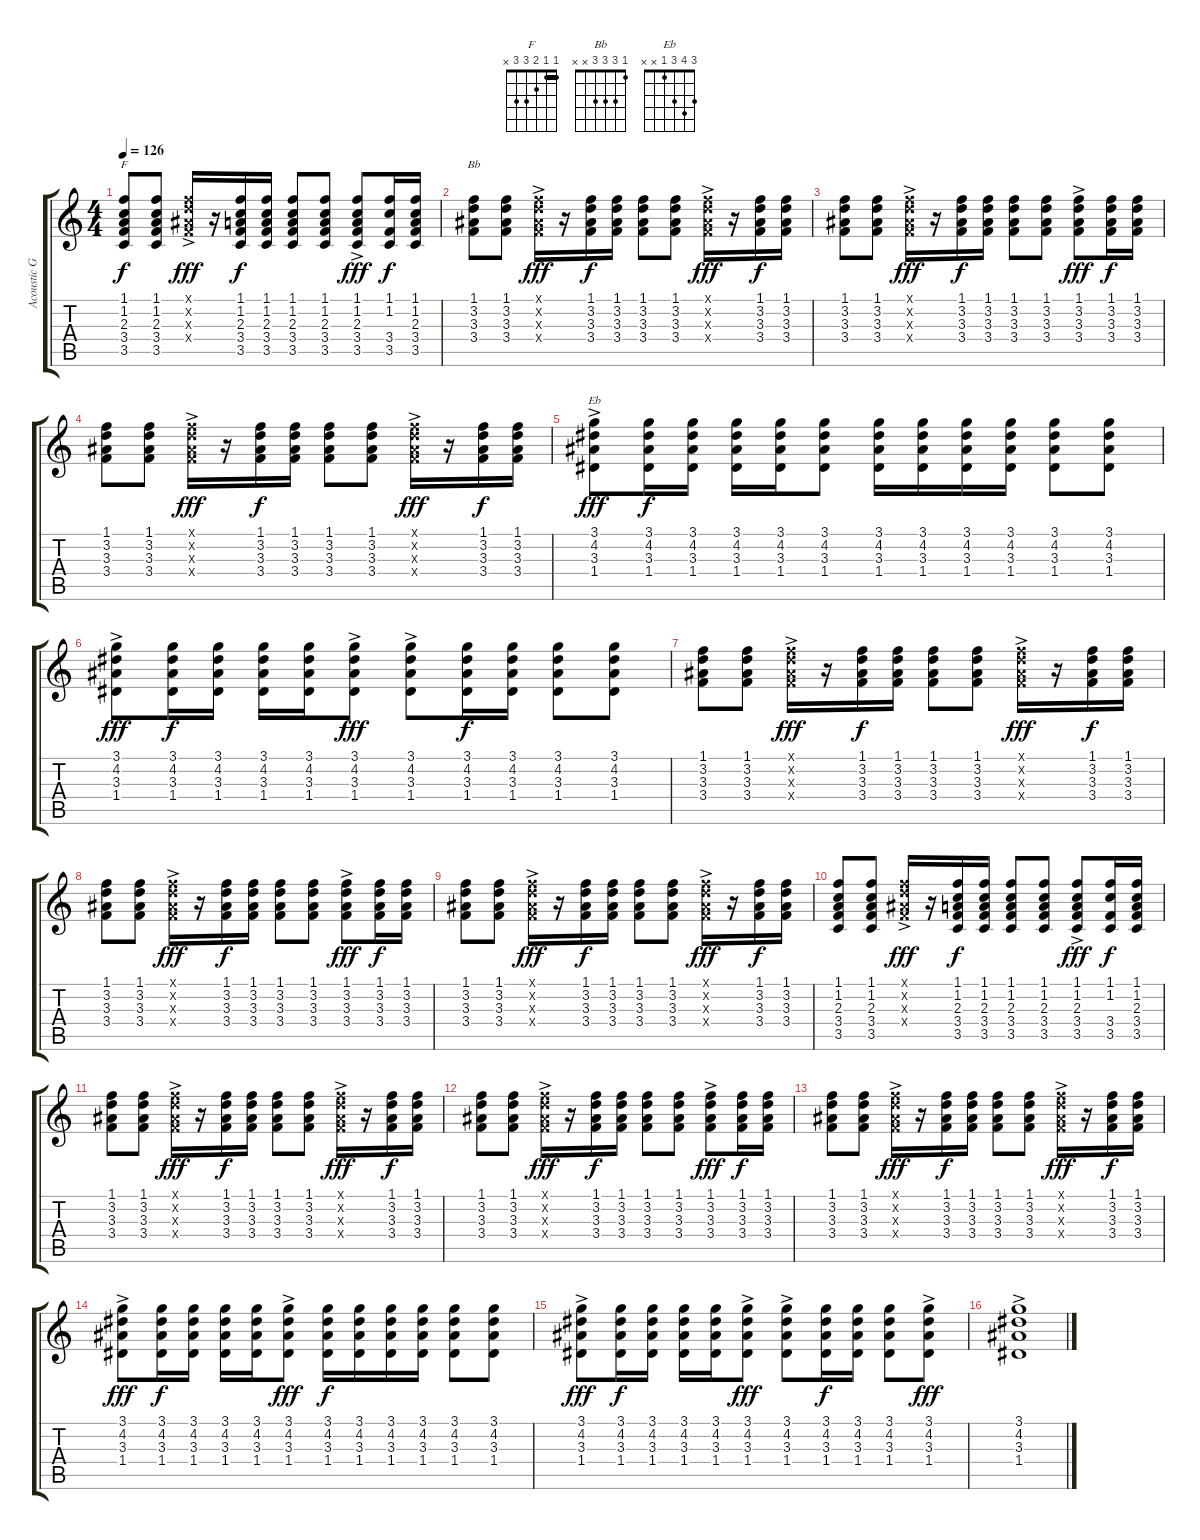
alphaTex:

\track ("Acoustic Guitar" "Acoustic G") {instrument acousticguitarsteel}
\staff {score tabs}
\tuning (E4 B3 G3 D3 A2 E2) {hide}
\chord ("F" 1 1 2 3 3 x) {barre 1}
\chord ("Bb" 1 3 3 3 x x)
\chord ("Eb" 3 4 3 1 x x)
\ts (4 4)
\tempo 126
\clef g2
\ks c
(1.1 1.2 2.3 3.4 3.5).8{ch "F" dy f} (1.1 1.2 2.3 3.4 3.5).8 (1.1{ac x} 3.2{ac x} 3.3{ac x} 3.4{ac x}).16{dy fff} r.16 (1.1 1.2 2.3 3.4 3.5).16{dy f} (1.1 1.2 2.3 3.4 3.5).16 (1.1 1.2 2.3 3.4 3.5).8 (1.1 1.2 2.3 3.4 3.5).8 (1.1{ac} 1.2{ac} 2.3{ac} 3.4{ac} 3.5{ac}).8{dy fff} (1.1 1.2 3.4 3.5).16{dy f} (1.1 1.2 2.3 3.4 3.5).16 |
(1.1 3.2 3.3 3.4).8{ch "Bb"} (1.1 3.2 3.3 3.4).8 (1.1{ac x} 3.2{ac x} 3.3{ac x} 3.4{ac x}).16{dy fff} r.16 (1.1 3.2 3.3 3.4).16{dy f} (1.1 3.2 3.3 3.4).16 (1.1 3.2 3.3 3.4).8 (1.1 3.2 3.3 3.4).8 (1.1{ac x} 3.2{ac x} 3.3{ac x} 3.4{ac x}).16{dy fff} r.16 (1.1 3.2 3.3 3.4).16{dy f} (1.1 3.2 3.3 3.4).16 |
(1.1 3.2 3.3 3.4).8 (1.1 3.2 3.3 3.4).8 (1.1{ac x} 3.2{ac x} 3.3{ac x} 3.4{ac x}).16{dy fff} r.16 (1.1 3.2 3.3 3.4).16{dy f} (1.1 3.2 3.3 3.4).16 (1.1 3.2 3.3 3.4).8 (1.1 3.2 3.3 3.4).8 (1.1{ac} 3.2{ac} 3.3{ac} 3.4{ac}).8{dy fff} (1.1 3.2 3.3 3.4).16{dy f} (1.1 3.2 3.3 3.4).16 |
(1.1 3.2 3.3 3.4).8 (1.1 3.2 3.3 3.4).8 (1.1{ac x} 3.2{ac x} 3.3{ac x} 3.4{ac x}).16{dy fff} r.16 (1.1 3.2 3.3 3.4).16{dy f} (1.1 3.2 3.3 3.4).16 (1.1 3.2 3.3 3.4).8 (1.1 3.2 3.3 3.4).8 (1.1{ac x} 3.2{x} 3.3{ac x} 3.4{ac x}).16{dy fff} r.16 (1.1 3.2 3.3 3.4).16{dy f} (1.1 3.2 3.3 3.4).16 |
(3.1{ac} 4.2{ac} 3.3{ac} 1.4{ac}).8{ch "Eb" dy fff} (3.1 4.2 3.3 1.4).16{dy f} (3.1 4.2 3.3 1.4).16 (3.1 4.2 3.3 1.4).16 (3.1 4.2 3.3 1.4).16 (3.1 4.2 3.3 1.4).8 (3.1 4.2 3.3 1.4).16 (3.1 4.2 3.3 1.4).16 (3.1 4.2 3.3 1.4).16 (3.1 4.2 3.3 1.4).16 (3.1 4.2 3.3 1.4).8 (3.1 4.2 3.3 1.4).8 |
(3.1{ac} 4.2{ac} 3.3{ac} 1.4{ac}).8{dy fff} (3.1 4.2 3.3 1.4).16{dy f} (3.1 4.2 3.3 1.4).16 (3.1 4.2 3.3 1.4).16 (3.1 4.2 3.3 1.4).16 (3.1{ac} 4.2{ac} 3.3{ac} 1.4{ac}).8{dy fff} (3.1{ac} 4.2{ac} 3.3{ac} 1.4{ac}).8 (3.1 4.2 3.3 1.4).16{dy f} (3.1 4.2 3.3 1.4).16 (3.1 4.2 3.3 1.4).8 (3.1 4.2 3.3 1.4).8 |
(1.1 3.2 3.3 3.4).8 (1.1 3.2 3.3 3.4).8 (1.1{ac x} 3.2{ac x} 3.3{ac x} 3.4{ac x}).16{dy fff} r.16 (1.1 3.2 3.3 3.4).16{dy f} (1.1 3.2 3.3 3.4).16 (1.1 3.2 3.3 3.4).8 (1.1 3.2 3.3 3.4).8 (1.1{ac x} 3.2{ac x} 3.3{ac x} 3.4{ac x}).16{dy fff} r.16 (1.1 3.2 3.3 3.4).16{dy f} (1.1 3.2 3.3 3.4).16 |
(1.1 3.2 3.3 3.4).8 (1.1 3.2 3.3 3.4).8 (1.1{ac x} 3.2{ac x} 3.3{ac x} 3.4{ac x}).16{dy fff} r.16 (1.1 3.2 3.3 3.4).16{dy f} (1.1 3.2 3.3 3.4).16 (1.1 3.2 3.3 3.4).8 (1.1 3.2 3.3 3.4).8 (1.1{ac} 3.2{ac} 3.3{ac} 3.4{ac}).8{dy fff} (1.1 3.2 3.3 3.4).16{dy f} (1.1 3.2 3.3 3.4).16 |
(1.1 3.2 3.3 3.4).8 (1.1 3.2 3.3 3.4).8 (1.1{ac x} 3.2{ac x} 3.3{ac x} 3.4{ac x}).16{dy fff} r.16 (1.1 3.2 3.3 3.4).16{dy f} (1.1 3.2 3.3 3.4).16 (1.1 3.2 3.3 3.4).8 (1.1 3.2 3.3 3.4).8 (1.1{ac x} 3.2{ac x} 3.3{ac x} 3.4{ac x}).16{dy fff} r.16 (1.1 3.2 3.3 3.4).16{dy f} (1.1 3.2 3.3 3.4).16 |
(1.1 1.2 2.3 3.4 3.5).8 (1.1 1.2 2.3 3.4 3.5).8 (1.1{ac x} 3.2{ac x} 3.3{ac x} 3.4{ac x}).16{dy fff} r.16 (1.1 1.2 2.3 3.4 3.5).16{dy f} (1.1 1.2 2.3 3.4 3.5).16 (1.1 1.2 2.3 3.4 3.5).8 (1.1 1.2 2.3 3.4 3.5).8 (1.1{ac} 1.2{ac} 2.3{ac} 3.4{ac} 3.5{ac}).8{dy fff} (1.1 1.2 3.4 3.5).16{dy f} (1.1 1.2 2.3 3.4 3.5).16 |
(1.1 3.2 3.3 3.4).8 (1.1 3.2 3.3 3.4).8 (1.1{ac x} 3.2{ac x} 3.3{ac x} 3.4{ac x}).16{dy fff} r.16 (1.1 3.2 3.3 3.4).16{dy f} (1.1 3.2 3.3 3.4).16 (1.1 3.2 3.3 3.4).8 (1.1 3.2 3.3 3.4).8 (1.1{ac x} 3.2{ac x} 3.3{ac x} 3.4{ac x}).16{dy fff} r.16 (1.1 3.2 3.3 3.4).16{dy f} (1.1 3.2 3.3 3.4).16 |
(1.1 3.2 3.3 3.4).8 (1.1 3.2 3.3 3.4).8 (1.1{ac x} 3.2{ac x} 3.3{ac x} 3.4{ac x}).16{dy fff} r.16 (1.1 3.2 3.3 3.4).16{dy f} (1.1 3.2 3.3 3.4).16 (1.1 3.2 3.3 3.4).8 (1.1 3.2 3.3 3.4).8 (1.1{ac} 3.2{ac} 3.3{ac} 3.4{ac}).8{dy fff} (1.1 3.2 3.3 3.4).16{dy f} (1.1 3.2 3.3 3.4).16 |
(1.1 3.2 3.3 3.4).8 (1.1 3.2 3.3 3.4).8 (1.1{ac x} 3.2{ac x} 3.3{ac x} 3.4{ac x}).16{dy fff} r.16 (1.1 3.2 3.3 3.4).16{dy f} (1.1 3.2 3.3 3.4).16 (1.1 3.2 3.3 3.4).8 (1.1 3.2 3.3 3.4).8 (1.1{ac x} 3.2{ac x} 3.3{ac x} 3.4{ac x}).16{dy fff} r.16 (1.1 3.2 3.3 3.4).16{dy f} (1.1 3.2 3.3 3.4).16 |
(3.1{ac} 4.2{ac} 3.3{ac} 1.4{ac}).8{dy fff} (3.1 4.2 3.3 1.4).16{dy f} (3.1 4.2 3.3 1.4).16 (3.1 4.2 3.3 1.4).16 (3.1 4.2 3.3 1.4).16 (3.1{ac} 4.2{ac} 3.3{ac} 1.4{ac}).8{dy fff} (3.1 4.2 3.3 1.4).16{dy f} (3.1 4.2 3.3 1.4).16 (3.1 4.2 3.3 1.4).16 (3.1 4.2 3.3 1.4).16 (3.1 4.2 3.3 1.4).8 (3.1 4.2 3.3 1.4).8 |
(3.1{ac} 4.2{ac} 3.3{ac} 1.4{ac}).8{dy fff} (3.1 4.2 3.3 1.4).16{dy f} (3.1 4.2 3.3 1.4).16 (3.1 4.2 3.3 1.4).16 (3.1 4.2 3.3 1.4).16 (3.1{ac} 4.2{ac} 3.3{ac} 1.4{ac}).8{dy fff} (3.1{ac} 4.2{ac} 3.3{ac} 1.4{ac}).8 (3.1 4.2 3.3 1.4).16{dy f} (3.1 4.2 3.3 1.4).16 (3.1 4.2 3.3 1.4).8 (3.1{ac} 4.2{ac} 3.3{ac} 1.4{ac}).8{dy fff} |
(3.1{ac} 4.2{ac} 3.3{ac} 1.4{ac}).1
